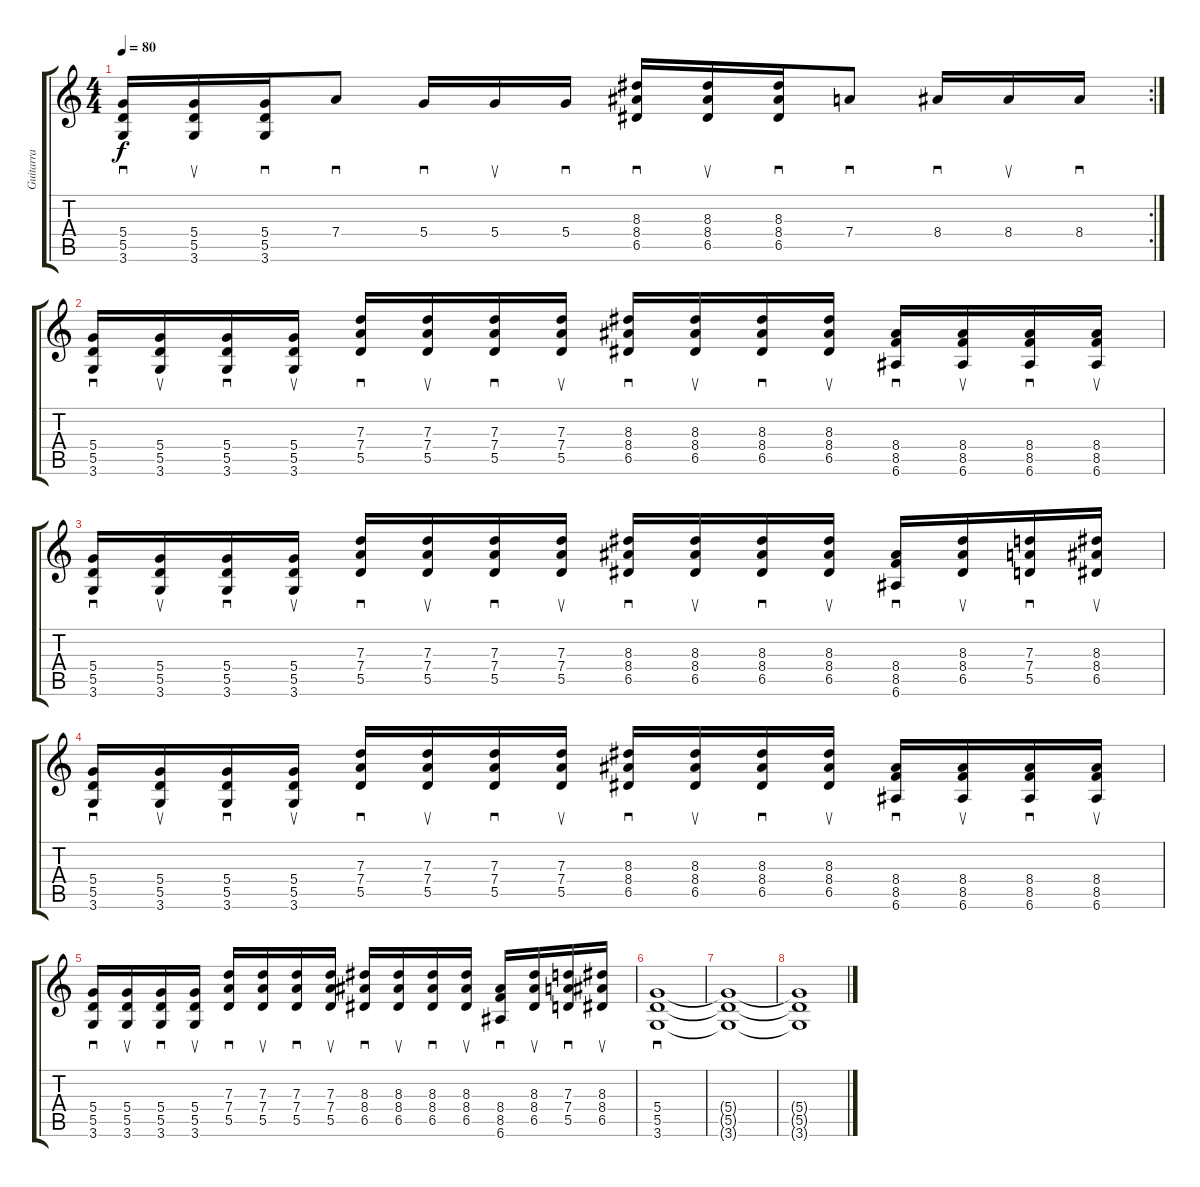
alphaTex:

\track ("Guitarra" "Guitarra") {solo instrument distortionguitar}
\staff {score tabs}
\tuning (E4 B3 G3 D3 A2 E2) {hide}
\rc 2
\ts (4 4)
\tempo 80
\clef g2
\ks c
(5.4 5.5 3.6).16{sd dy f} (5.4 5.5 3.6).16{su} (5.4 5.5 3.6).16{sd} 7.4.8{sd} 5.4.16{sd} 5.4.16{su} 5.4.16{sd} (8.3 8.4 6.5).16{sd} (8.3 8.4 6.5).16{su} (8.3 8.4 6.5).16{sd} 7.4.8{sd} 8.4.16{sd} 8.4.16{su} 8.4.16{sd} |
(5.4 5.5 3.6).16{sd} (5.4 5.5 3.6).16{su} (5.4 5.5 3.6).16{sd} (5.4 5.5 3.6).16{su} (7.3 7.4 5.5).16{sd} (7.3 7.4 5.5).16{su} (7.3 7.4 5.5).16{sd} (7.3 7.4 5.5).16{su} (8.3 8.4 6.5).16{sd} (8.3 8.4 6.5).16{su} (8.3 8.4 6.5).16{sd} (8.3 8.4 6.5).16{su} (8.4 8.5 6.6).16{sd} (8.4 8.5 6.6).16{su} (8.4 8.5 6.6).16{sd} (8.4 8.5 6.6).16{su} |
(5.4 5.5 3.6).16{sd} (5.4 5.5 3.6).16{su} (5.4 5.5 3.6).16{sd} (5.4 5.5 3.6).16{su} (7.3 7.4 5.5).16{sd} (7.3 7.4 5.5).16{su} (7.3 7.4 5.5).16{sd} (7.3 7.4 5.5).16{su} (8.3 8.4 6.5).16{sd} (8.3 8.4 6.5).16{su} (8.3 8.4 6.5).16{sd} (8.3 8.4 6.5).16{su} (8.4 8.5 6.6).16{sd} (8.3 8.4 6.5).16{su} (7.3 7.4 5.5).16{sd} (8.3 8.4 6.5).16{su} |
(5.4 5.5 3.6).16{sd} (5.4 5.5 3.6).16{su} (5.4 5.5 3.6).16{sd} (5.4 5.5 3.6).16{su} (7.3 7.4 5.5).16{sd} (7.3 7.4 5.5).16{su} (7.3 7.4 5.5).16{sd} (7.3 7.4 5.5).16{su} (8.3 8.4 6.5).16{sd} (8.3 8.4 6.5).16{su} (8.3 8.4 6.5).16{sd} (8.3 8.4 6.5).16{su} (8.4 8.5 6.6).16{sd} (8.4 8.5 6.6).16{su} (8.4 8.5 6.6).16{sd} (8.4 8.5 6.6).16{su} |
(5.4 5.5 3.6).16{sd} (5.4 5.5 3.6).16{su} (5.4 5.5 3.6).16{sd} (5.4 5.5 3.6).16{su} (7.3 7.4 5.5).16{sd} (7.3 7.4 5.5).16{su} (7.3 7.4 5.5).16{sd} (7.3 7.4 5.5).16{su} (8.3 8.4 6.5).16{sd} (8.3 8.4 6.5).16{su} (8.3 8.4 6.5).16{sd} (8.3 8.4 6.5).16{su} (8.4 8.5 6.6).16{sd} (8.3 8.4 6.5).16{su} (7.3 7.4 5.5).16{sd} (8.3 8.4 6.5).16{su} |
(5.4 5.5 3.6).1{sd} |
(5.4{t} 5.5{t} 3.6{t}).1 |
(5.4{t} 5.5{t} 3.6{t}).1
